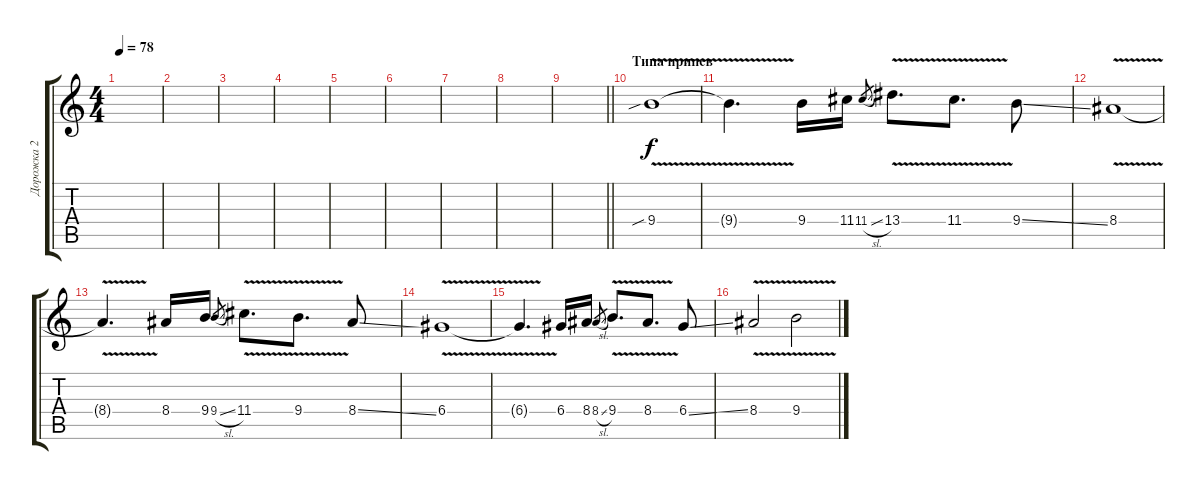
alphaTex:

\track ("Дорожка 2" "Дорожка 2") {instrument distortionguitar}
\staff {score tabs}
\tuning (E4 B3 G3 D3 A2 E2) {hide}
\ts (4 4)
\tempo 78
\clef g2
\ks c
|
|
|
|
|
|
|
|
\barLineRight lightlight
|
\section ("" "Типа припев")
9.4{v sib}.1 |
9.4{t}.4{d} 9.4.16 11.4.16 11.4{sl}.8{gr} 13.4{v}.8{d} 11.4{v}.8{d} 9.4{ss}.8 |
8.4{v}.1 |
8.4{t}.4{d} 8.4.16 9.4.16 9.4{sl}.8{gr} 11.4{v}.8{d} 9.4{v}.8{d} 8.4{ss}.8 |
6.4{v}.1 |
6.4{t}.4{d} 6.4.16 8.4.16 8.4{sl}.8{gr} 9.4{v}.8{d} 8.4{v}.8{d} 6.4{ss}.8 |
8.4{v}.2 9.4{v}.2
